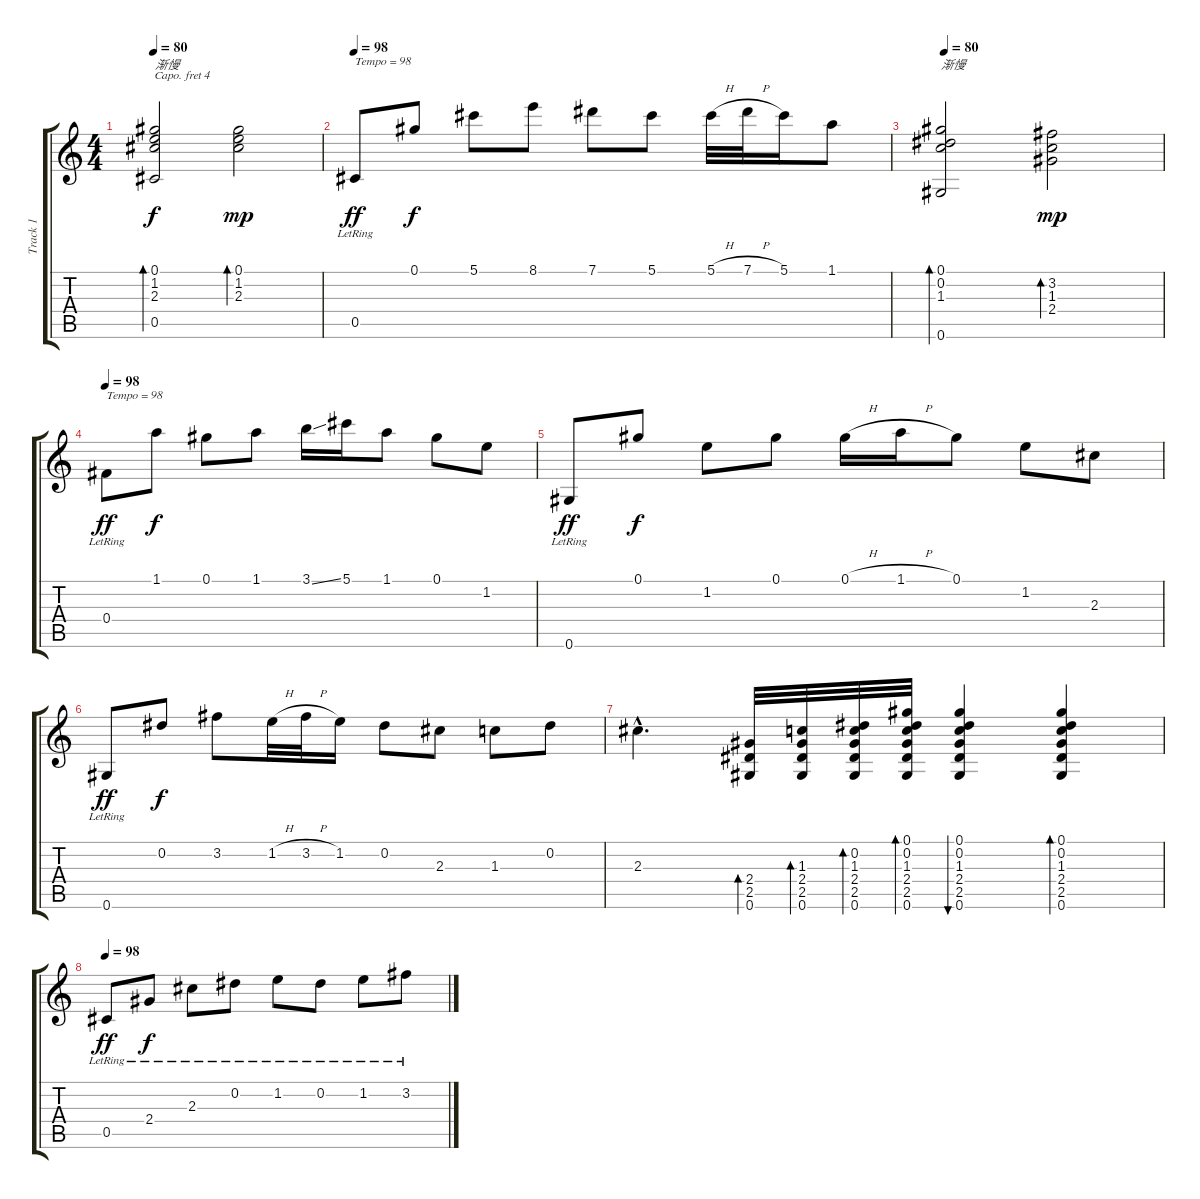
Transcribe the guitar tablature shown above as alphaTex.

\track ("Track 1" "Track 1") {instrument acousticguitarnylon}
\staff {score tabs}
\capo 4
\tuning (E4 B3 G3 D3 A2 E2) {hide}
\ts (4 4)
\tempo 80
\clef g2
\ks c
(0.1 1.2 2.3 0.5).2{bd 240 txt "渐慢" dy f} (0.1 1.2 2.3).2{bd 240 dy mp} |
\tempo 98
0.5{lr}.8{txt "Tempo = 98" dy ff} 0.1.8{dy f} 5.1.8 8.1.8 7.1.8 5.1.8 5.1{h}.32 7.1{h}.32 5.1.16 1.1.8 |
\tempo 80
(0.1 0.2 1.3 0.6).2{bd 240 txt "渐慢"} (3.2 1.3 2.4).2{bd 240 dy mp} |
\tempo 98
0.4{lr}.8{txt "Tempo = 98" dy ff} 1.1.8{dy f} 0.1.8 1.1.8 3.1{ss}.16 5.1.16 1.1.8 0.1.8 1.2.8 |
0.6{lr}.8{dy ff} 0.1.8{dy f} 1.2.8 0.1.8 0.1{h}.16 1.1{h}.16 0.1.8 1.2.8 2.3.8 |
0.6{lr}.8{dy ff} 0.2.8{dy f} 3.2.8 1.2{h}.32 3.2{h}.32 1.2.16 0.2.8 2.3.8 1.3.8 0.2.8 |
2.3{hac}.4{d} (2.4 2.5 0.6).32{bd 30} (1.3 2.4 2.5 0.6).32{bd 30} (0.2 1.3 2.4 2.5 0.6).32{bd 30} (0.1 0.2 1.3 2.4 2.5 0.6).32{bd 30} (0.1 0.2 1.3 2.4 2.5 0.6).4{bu 30} (0.1 0.2 1.3 2.4 2.5 0.6).4{bd 60} |
\tempo 98
0.5{lr}.8{dy ff} 2.4{lr}.8{dy f} 2.3{lr}.8 0.2{lr}.8 1.2{lr}.8 0.2{lr}.8 1.2{lr}.8 3.2{lr}.8
